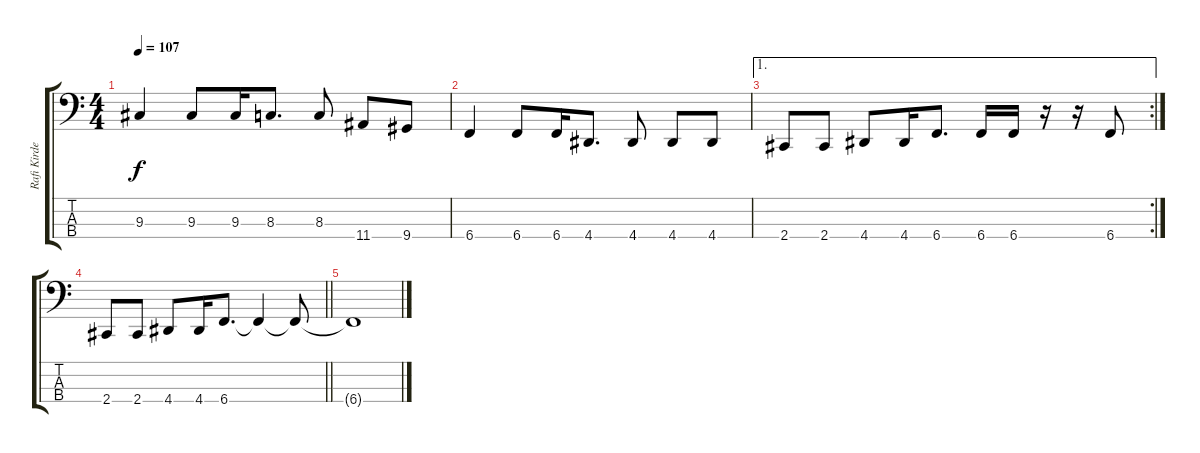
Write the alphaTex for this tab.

\track ("Rafi Kirder" "Rafi Kirde") {instrument electricbasspick}
\staff {score tabs}
\tuning (D2 A1 E1 B0) {hide}
\ts (4 4)
\tempo 107
\clef f4
\ks c
9.3.4{dy f} 9.3.8 9.3.16 8.3.8{d} 8.3.8 11.4.8 9.4.8 |
6.4.4 6.4.8 6.4.16 4.4.8{d} 4.4.8 4.4.8 4.4.8 |
\ae 1
\rc 2
2.4.8 2.4.8 4.4.8 4.4.16 6.4.8{d} 6.4.16 6.4.16 r.16 r.16 6.4.8 |
\barLineRight lightlight
2.4.8 2.4.8 4.4.8 4.4.16 6.4.8{d} 6.4{t}.4 6.4{t}.8 |
6.4{t}.1
